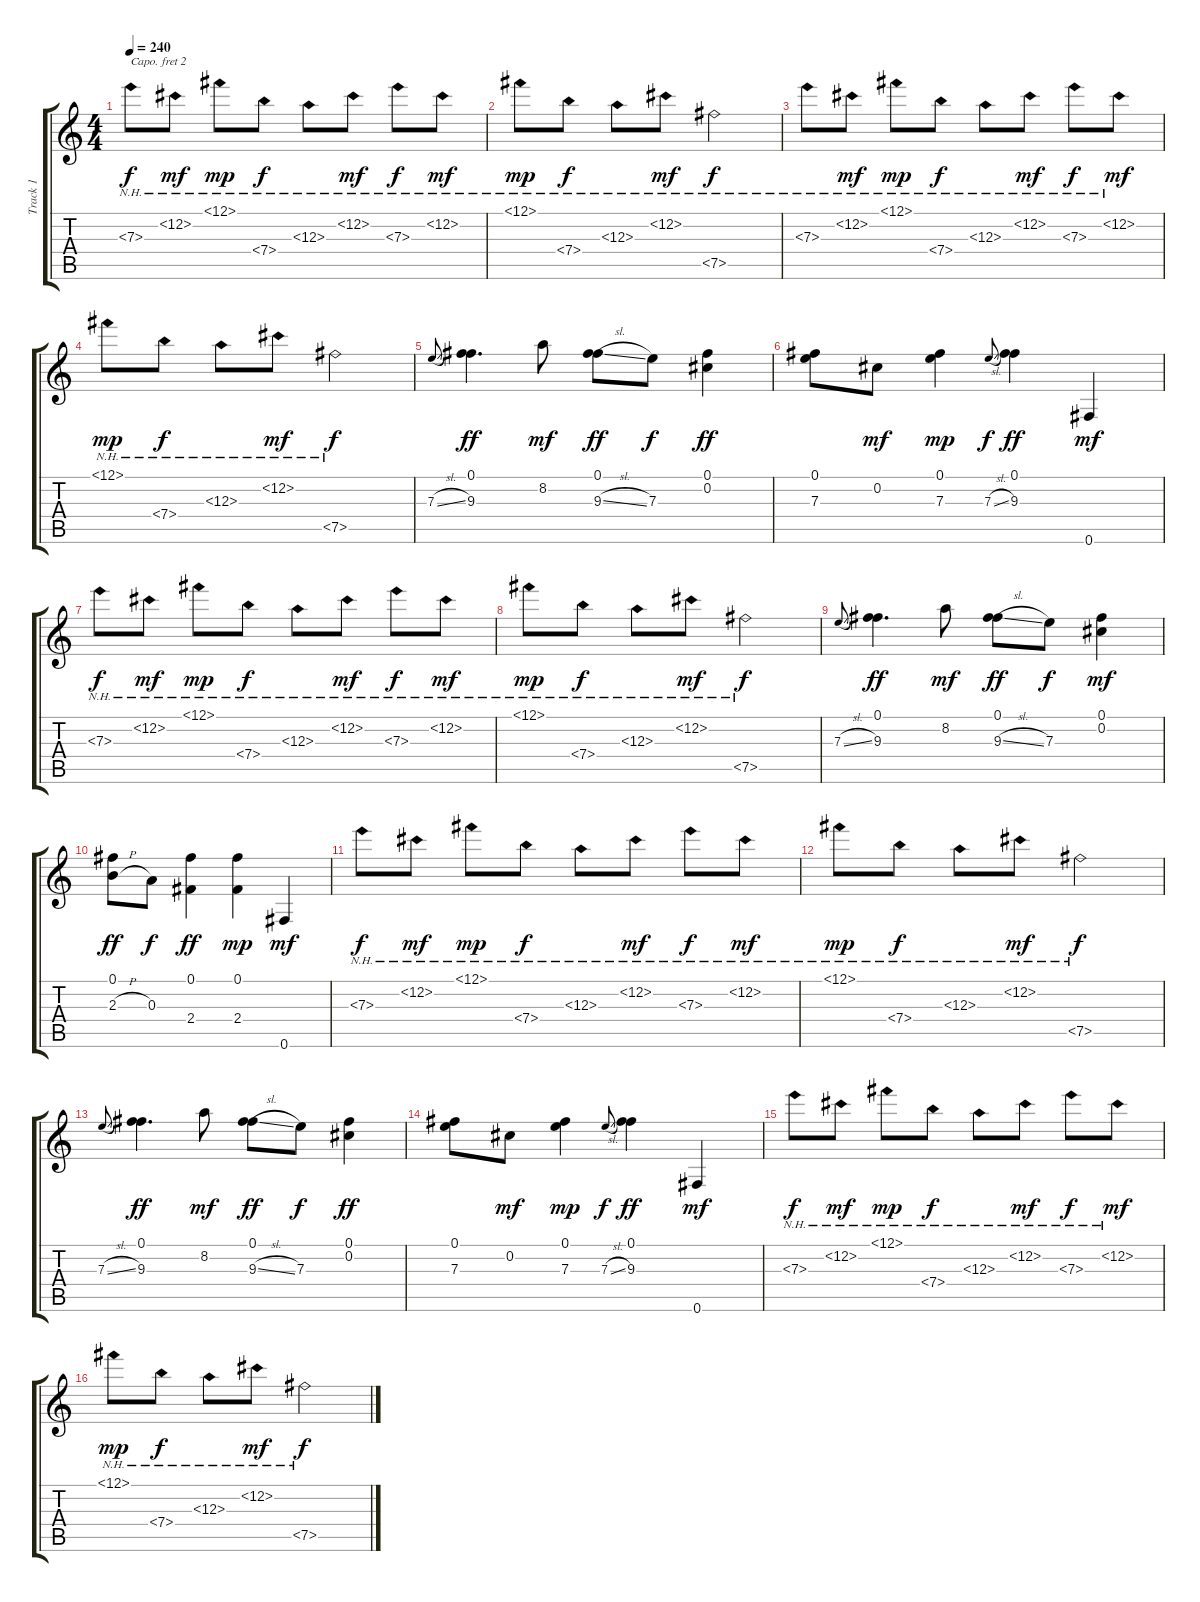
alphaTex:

\track ("Track 1" "Track 1") {instrument acousticguitarsteel}
\staff {score tabs}
\capo 2
\tuning (E4 B3 G3 D3 A2 E2) {hide}
\ts (4 4)
\tempo 240
\clef g2
\ks c
7.3{nh}.8{dy f} 12.2{nh}.8{dy mf} 12.1{nh}.8{dy mp} 7.4{nh}.8{dy f} 12.3{nh}.8 12.2{nh}.8{dy mf} 7.3{nh}.8{dy f} 12.2{nh}.8{dy mf} |
12.1{nh}.8{dy mp} 7.4{nh}.8{dy f} 12.3{nh}.8 12.2{nh}.8{dy mf} 7.5{nh}.2{dy f} |
7.3{nh}.8 12.2{nh}.8{dy mf} 12.1{nh}.8{dy mp} 7.4{nh}.8{dy f} 12.3{nh}.8 12.2{nh}.8{dy mf} 7.3{nh}.8{dy f} 12.2{nh}.8{dy mf} |
12.1{nh}.8{dy mp} 7.4{nh}.8{dy f} 12.3{nh}.8 12.2{nh}.8{dy mf} 7.5{nh}.2{dy f} |
7.3{sl}.8{gr onbeat} (0.1 9.3).4{d dy ff} 8.2.8{dy mf} (0.1 9.3{sl}).8{dy ff} 7.3.8{dy f} (0.1 0.2).4{dy ff} |
(0.1 7.3).8 0.2.8{dy mf} (0.1 7.3).4{dy mp} 7.3{sl}.8{gr onbeat dy f} (0.1 9.3).4{dy ff} 0.6.4{dy mf} |
7.3{nh}.8{dy f} 12.2{nh}.8{dy mf} 12.1{nh}.8{dy mp} 7.4{nh}.8{dy f} 12.3{nh}.8 12.2{nh}.8{dy mf} 7.3{nh}.8{dy f} 12.2{nh}.8{dy mf} |
12.1{nh}.8{dy mp} 7.4{nh}.8{dy f} 12.3{nh}.8 12.2{nh}.8{dy mf} 7.5{nh}.2{dy f} |
7.3{sl}.8{gr onbeat} (0.1 9.3).4{d dy ff} 8.2.8{dy mf} (0.1 9.3{sl}).8{dy ff} 7.3.8{dy f} (0.1 0.2).4{dy mf} |
(0.1 2.3{h}).8{dy ff} 0.3.8{dy f} (0.1 2.4).4{dy ff} (0.1 2.4).4{dy mp} 0.6.4{dy mf} |
7.3{nh}.8{dy f} 12.2{nh}.8{dy mf} 12.1{nh}.8{dy mp} 7.4{nh}.8{dy f} 12.3{nh}.8 12.2{nh}.8{dy mf} 7.3{nh}.8{dy f} 12.2{nh}.8{dy mf} |
12.1{nh}.8{dy mp} 7.4{nh}.8{dy f} 12.3{nh}.8 12.2{nh}.8{dy mf} 7.5{nh}.2{dy f} |
7.3{sl}.8{gr onbeat} (0.1 9.3).4{d dy ff} 8.2.8{dy mf} (0.1 9.3{sl}).8{dy ff} 7.3.8{dy f} (0.1 0.2).4{dy ff} |
(0.1 7.3).8 0.2.8{dy mf} (0.1 7.3).4{dy mp} 7.3{sl}.8{gr onbeat dy f} (0.1 9.3).4{dy ff} 0.6.4{dy mf} |
7.3{nh}.8{dy f} 12.2{nh}.8{dy mf} 12.1{nh}.8{dy mp} 7.4{nh}.8{dy f} 12.3{nh}.8 12.2{nh}.8{dy mf} 7.3{nh}.8{dy f} 12.2{nh}.8{dy mf} |
12.1{nh}.8{dy mp} 7.4{nh}.8{dy f} 12.3{nh}.8 12.2{nh}.8{dy mf} 7.5{nh}.2{dy f}
